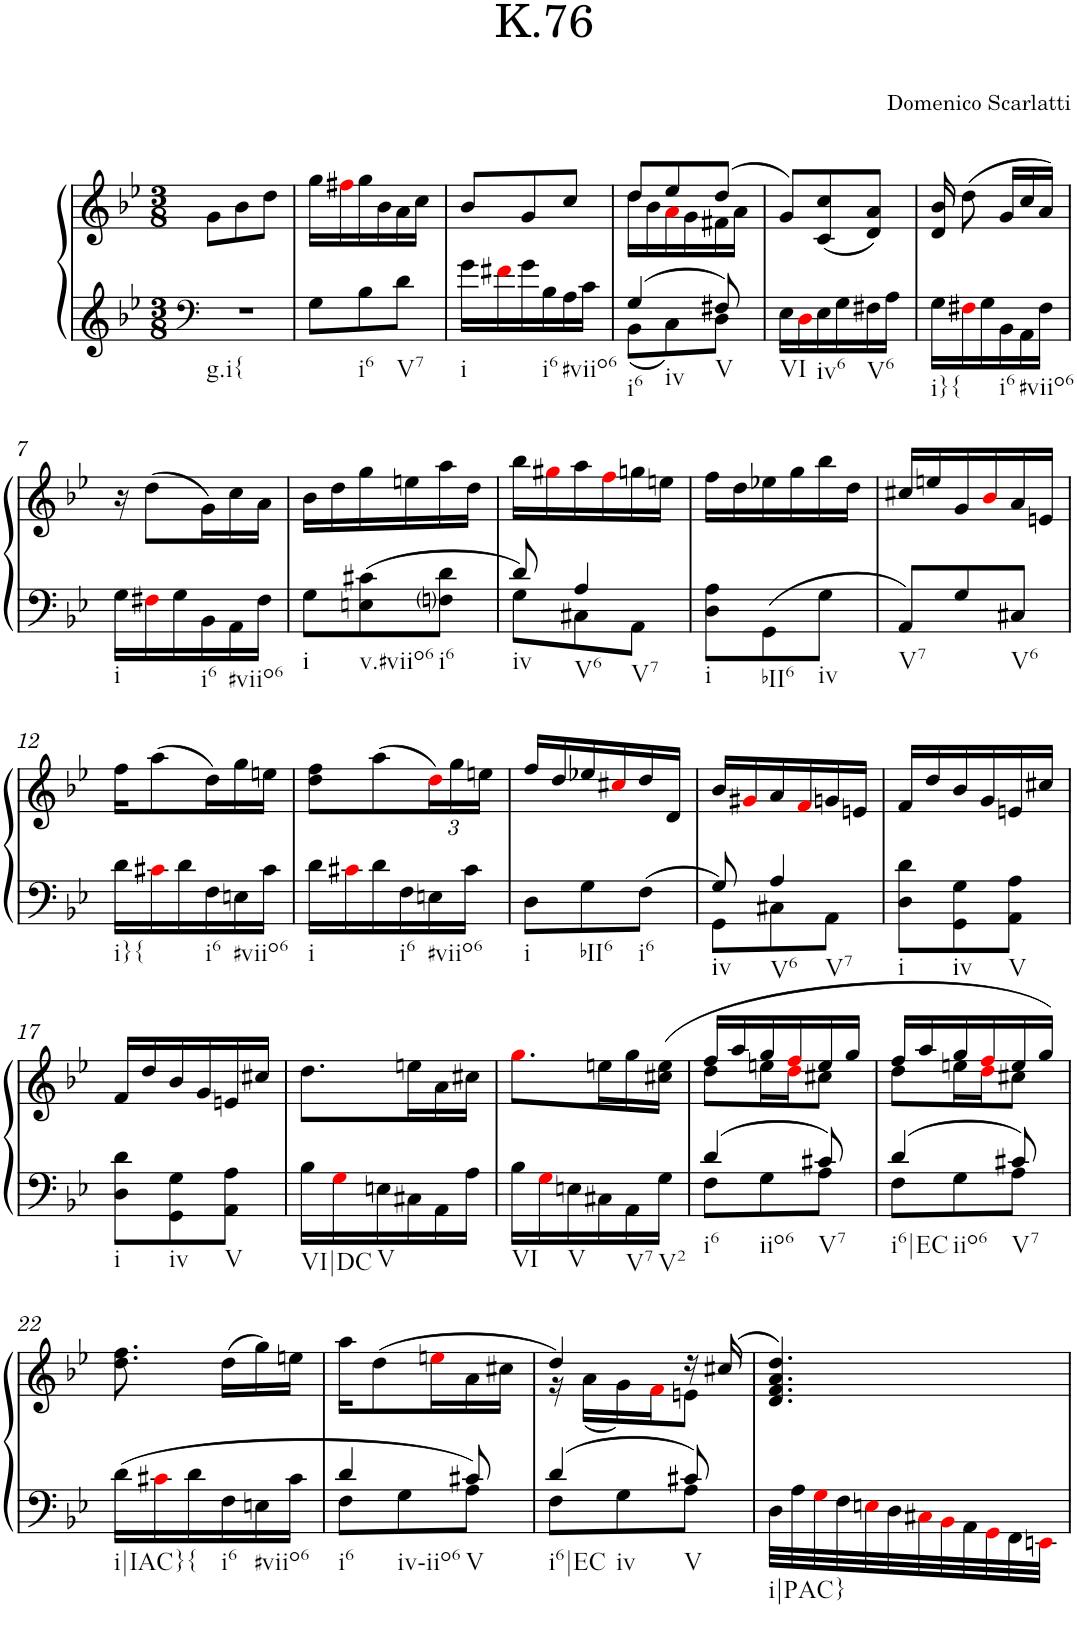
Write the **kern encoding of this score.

**kern	**kern
*part1	*part1
*staff2	*staff1
*I"Piano	*
*I'Pno	*
*clefF4	*clefG2
*k[b-e-]	*k[b-e-]
*g:	*g:
*M3/8	*M3/8
=1	=1
!LO:TX:b:t=g.i{	!
4.r	8g\L
.	8b-\
.	8dd\J
=2	=2
8G\L	16gg\LL
.	16ff#Xi\
!LO:TX:b:t=i6	!
8B-\	16gg\
.	16b-\
!LO:TX:b:t=V7	!
8d\J	16a\
.	16cc\JJ
=3	=3
!LO:TX:b:t=i	!
16g\LL	8b-/L
16f#Xi\	.
16g\	8g/
!LO:TX:b:t=i6	!
16B-\	.
!LO:TX:b:t=#viio6	!
16A\	8cc/J
16c\JJ	.
=4	=4
*^	*^
!LO:TX:b:t=i6	!	!	!
!LO:TX:b:t=iv	!	!	!
4G/	8BB-\L	8dd/L	16dd\LL
.	.	.	16b-\
.	8C\	8ee-/	16ai\
.	.	.	16g\
!LO:TX:b:t=V	!	!	!
8F#X/	8D\J	(>8dd/J	16f#X\
.	.	.	16a\JJ
*v	*v	*	*
=5	=5	=5
!LO:TX:b:t=VI	!	!
*	*v	*v
16E-\LL	8g/L)
16Di\	.
!LO:TX:b:t=iv6	!
16E-\	(<8c/ 8cc/
16G\	.
!LO:TX:b:t=V6	!
16F#X\	8d/ 8a/J)
16A\JJ	.
=6	=6
!LO:TX:b:t=i}{	!
16G\LL	16d/ 16b-/
16F#Xi\	(>8dd\
16G\	.
!LO:TX:b:t=i6	!
16BB-\	16g/LL
!LO:TX:b:t=#viio6	!
16AA\	16cc/
16F#\JJ	16a/JJ)
!!LO:LB:g=z
=7	=7
!LO:TX:b:t=i	!
16G\LL	16r
16F#Xi\	(>8dd\L
16G\	.
!LO:TX:b:t=i6	!
16BB-\	16g\L)
!LO:TX:b:t=#viio6	!
16AA\	16cc\
16F#\JJ	16a\JJ
=8	=8
!LO:TX:b:t=i	!
8G\L	16b-\LL
.	16dd\
!LO:TX:b:t=v.#viio6	!
8En\ 8c#X\	16gg\
.	16een\
!LO:TX:b:t=i6	!
8Fnj\ 8d\J	16aa\
.	16dd\JJ
=9	=9
*^	*
!LO:TX:b:t=iv	!	!
8d/	8G\L	16bb-\LL
.	.	16gg#Xi\
!LO:TX:b:t=V6	!	!
!LO:TX:b:t=V7	!	!
4A/	8C#X\	16aa\
.	.	16ffi\
.	8AA\J	16ggn\
.	.	16een\JJ
*v	*v	*
=10	=10
!LO:TX:b:t=i	!
8D\ 8A\L	16ff\LL
.	16dd\
!LO:TX:b:t=bII6	!
8GG\	16ee-X\
.	16gg\
!LO:TX:b:t=iv	!
8G\J	16bb-\
.	16dd\JJ
=11	=11
!LO:TX:b:t=V7	!
8AA/L	16cc#X/LL
.	16een/
8G/	16g/
.	16b-i/
!LO:TX:b:t=V6	!
8C#X/J	16a/
.	16en/JJ
!!LO:LB:g=z
=12	=12
!LO:TX:b:t=i}{	!
16d\LL	16ff\KL
16c#Xi\	(>8aa\
16d\	.
!LO:TX:b:t=i6	!
16F\	16dd\L)
!LO:TX:b:t=#viio6	!
16En\	16gg\
16c#\JJ	16een\JJ
=13	=13
!LO:TX:b:t=i	!
16d\LL	8dd\ 8ff\L
16c#Xi\	.
16d\	(>8aa\
!LO:TX:b:t=i6	!
16F\	.
*	*Xbrackettup
!LO:TX:b:t=#viio6	!
16En\	24ddi\L)
.	24gg\
16c#\JJ	.
.	24een\JJ
=14	=14
!LO:TX:b:t=i	!
8D\L	16ff/LL
.	16dd/
!LO:TX:b:t=bII6	!
8G\	16ee-X/
.	16cc#Xi/
!LO:TX:b:t=i6	!
8F\J	16dd/
.	16d/JJ
=15	=15
*^	*
!LO:TX:b:t=iv	!	!
8G/	8GG\L	16b-/LL
.	.	16g#Xi/
!LO:TX:b:t=V6	!	!
!LO:TX:b:t=V7	!	!
4A/	8C#X\	16a/
.	.	16fi/
.	8AA\J	16gn/
.	.	16en/JJ
*v	*v	*
=16	=16
!LO:TX:b:t=i	!
8D\ 8d\L	16f/LL
.	16dd/
!LO:TX:b:t=iv	!
8GG\ 8G\	16b-/
.	16g/
!LO:TX:b:t=V	!
8AA\ 8A\J	16en/
.	16cc#X/JJ
!!LO:LB:g=z
=17	=17
!LO:TX:b:t=i	!
8D\ 8d\L	16f/LL
.	16dd/
!LO:TX:b:t=iv	!
8GG\ 8G\	16b-/
.	16g/
!LO:TX:b:t=V	!
8AA\ 8A\J	16en/
.	16cc#X/JJ
=18	=18
!LO:TX:b:t=VI|DC	!
16B-\LL	8.dd\L
16Gi\	.
!LO:TX:b:t=V	!
16En\	.
16C#X\	16een\L
16AA\	16a\
16A\JJ	16cc#X\JJ
=19	=19
!LO:TX:b:t=VI	!
16B-\LL	8.ggi\L
16Gi\	.
!LO:TX:b:t=V	!
16En\	.
16C#X\	16een\L
!LO:TX:b:t=V7	!
16AA\	16gg\
!LO:TX:b:t=V2	!
16G\JJ	(>16cc#X\ 16ee\JJ
=20	=20
*^	*^
!LO:TX:b:t=i6	!	!	!
!LO:TX:b:t=iio6	!	!	!
4d/	8F\L	16ff/LL	8dd\L
.	.	16aa/	.
.	8G\	16gg/	16een\L
.	.	16ffi/	16ddi\J
!LO:TX:b:t=V7	!	!	!
8c#X/	8A\J	16ee/	8cc#X\J
.	.	16gg/JJ	.
=21	=21	=21	=21
!LO:TX:b:t=i6|EC	!	!	!
!LO:TX:b:t=iio6	!	!	!
4d/	8F\L	16ff/LL	8dd\L
.	.	16aa/	.
.	8G\	16gg/	16een\L
.	.	16ffi/	16ddi\J
!LO:TX:b:t=V7	!	!	!
8c#X/	8A\J	16ee/	8cc#X\J
.	.	16gg/JJ)	.
*v	*v	*	*
*	*v	*v
!!LO:LB:g=z
=22	=22
!LO:TX:b:t=i|IAC}{	!
16d\LL	8.dd\ 8.ff\
16c#Xi\	.
16d\	.
!LO:TX:b:t=i6	!
16F\	(>16dd\LL
!LO:TX:b:t=#viio6	!
16En\	16gg\)
16c#\JJ	16een\JJ
=23	=23
*^	*
!LO:TX:b:t=i6	!	!
!LO:TX:b:t=iv-iio6	!	!
4d/	8F\L	16aa\KL
.	.	(>8dd\
.	8G\	.
.	.	16eeni\L
!LO:TX:b:t=V	!	!
8c#X/	8A\J	16a\
.	.	16cc#X\JJ
=24	=24	=24
*	*	*^
!LO:TX:b:t=i6|EC	!	!	!
!LO:TX:b:t=iv	!	!	!
4d/	8F\L	4dd/)	16r
.	.	.	(<16a\LL
.	8G\	.	16g\)
.	.	.	16fi\J
!LO:TX:b:t=V	!	!	!
8c#X/	8A\J	16r	8en\J
.	.	(16cc#X/	.
*v	*v	*	*
*	*v	*v
=25	=25
!LO:TX:b:t=i|PAC}	!
32D\LLL	4.d/ 4.f/ 4.a/ 4.dd/)
32A\	.
32Gi\	.
32F\	.
32Eni\	.
32D\	.
32C#Xi\	.
32BB-i\	.
32AA\	.
32GGi\	.
32FF\	.
32EEni\JJJ	.
=	=
*-	*-
